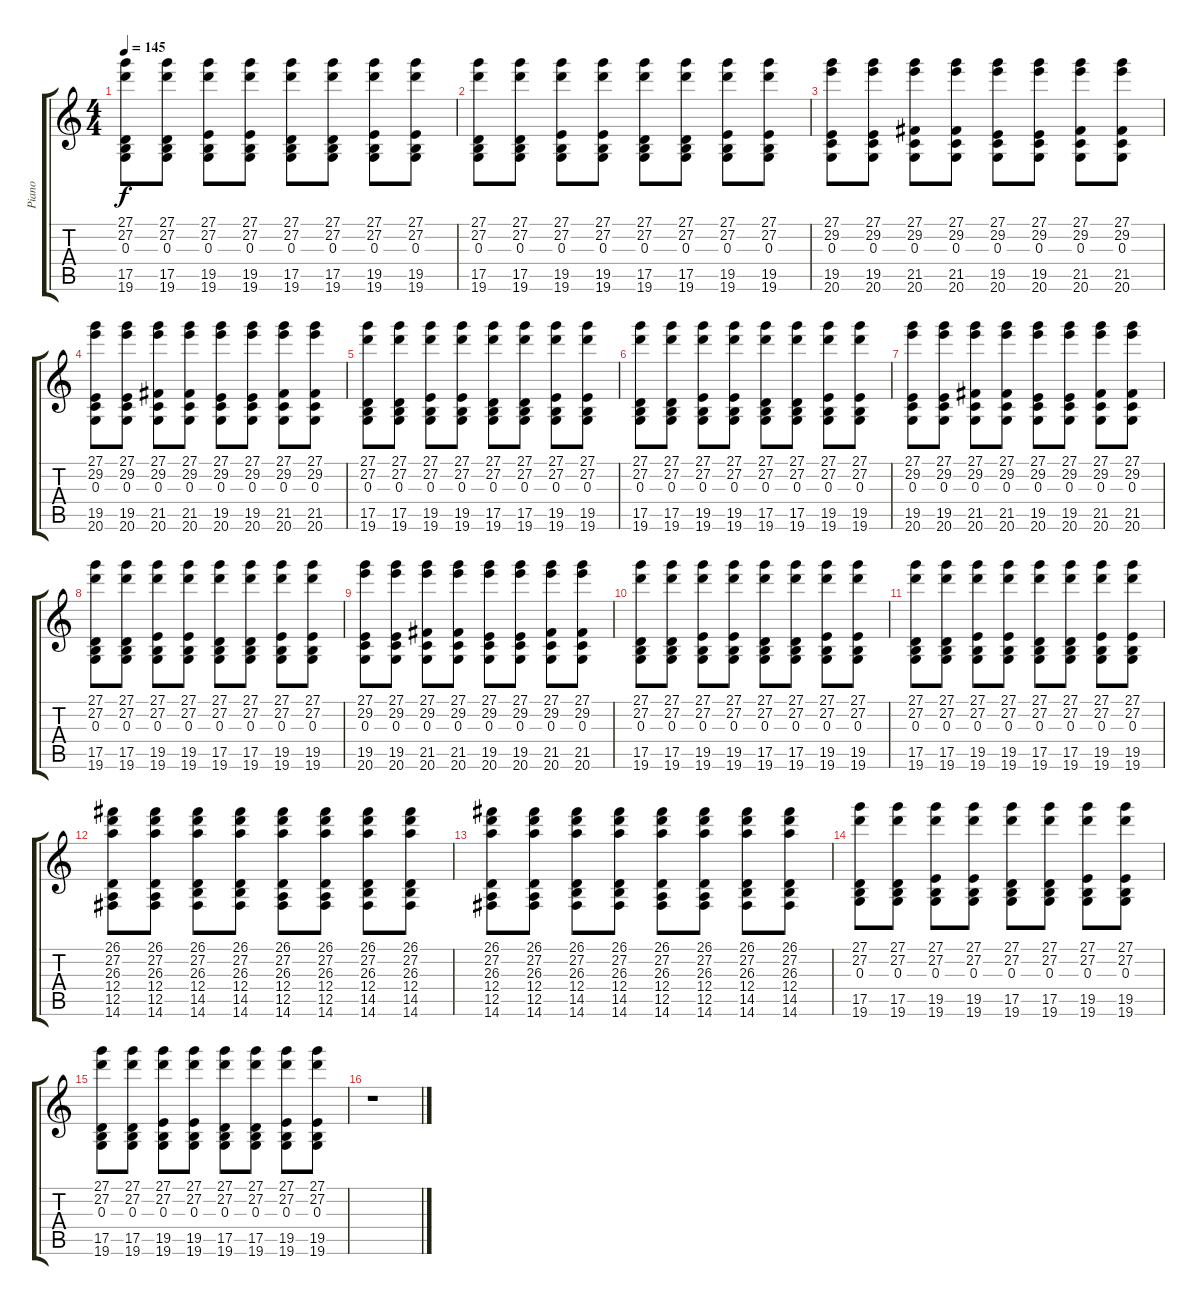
\track ("Piano" "Piano") {instrument honkytonkpiano}
\staff {score tabs}
\tuning (E4 B3 G3 D3 A2 E2) {hide}
\ts (4 4)
\tempo 145
\clef g2
\ks c
(27.1 27.2 0.3 17.5 19.6).8{dy f} (27.1 27.2 0.3 17.5 19.6).8 (27.1 27.2 0.3 19.5 19.6).8 (27.1 27.2 0.3 19.5 19.6).8 (27.1 27.2 0.3 17.5 19.6).8 (27.1 27.2 0.3 17.5 19.6).8 (27.1 27.2 0.3 19.5 19.6).8 (27.1 27.2 0.3 19.5 19.6).8 |
(27.1 27.2 0.3 17.5 19.6).8 (27.1 27.2 0.3 17.5 19.6).8 (27.1 27.2 0.3 19.5 19.6).8 (27.1 27.2 0.3 19.5 19.6).8 (27.1 27.2 0.3 17.5 19.6).8 (27.1 27.2 0.3 17.5 19.6).8 (27.1 27.2 0.3 19.5 19.6).8 (27.1 27.2 0.3 19.5 19.6).8 |
(27.1 29.2 0.3 19.5 20.6).8 (27.1 29.2 0.3 19.5 20.6).8 (27.1 29.2 0.3 21.5 20.6).8 (27.1 29.2 0.3 21.5 20.6).8 (27.1 29.2 0.3 19.5 20.6).8 (27.1 29.2 0.3 19.5 20.6).8 (27.1 29.2 0.3 21.5 20.6).8 (27.1 29.2 0.3 21.5 20.6).8 |
(27.1 29.2 0.3 19.5 20.6).8 (27.1 29.2 0.3 19.5 20.6).8 (27.1 29.2 0.3 21.5 20.6).8 (27.1 29.2 0.3 21.5 20.6).8 (27.1 29.2 0.3 19.5 20.6).8 (27.1 29.2 0.3 19.5 20.6).8 (27.1 29.2 0.3 21.5 20.6).8 (27.1 29.2 0.3 21.5 20.6).8 |
(27.1 27.2 0.3 17.5 19.6).8 (27.1 27.2 0.3 17.5 19.6).8 (27.1 27.2 0.3 19.5 19.6).8 (27.1 27.2 0.3 19.5 19.6).8 (27.1 27.2 0.3 17.5 19.6).8 (27.1 27.2 0.3 17.5 19.6).8 (27.1 27.2 0.3 19.5 19.6).8 (27.1 27.2 0.3 19.5 19.6).8 |
(27.1 27.2 0.3 17.5 19.6).8 (27.1 27.2 0.3 17.5 19.6).8 (27.1 27.2 0.3 19.5 19.6).8 (27.1 27.2 0.3 19.5 19.6).8 (27.1 27.2 0.3 17.5 19.6).8 (27.1 27.2 0.3 17.5 19.6).8 (27.1 27.2 0.3 19.5 19.6).8 (27.1 27.2 0.3 19.5 19.6).8 |
(27.1 29.2 0.3 19.5 20.6).8 (27.1 29.2 0.3 19.5 20.6).8 (27.1 29.2 0.3 21.5 20.6).8 (27.1 29.2 0.3 21.5 20.6).8 (27.1 29.2 0.3 19.5 20.6).8 (27.1 29.2 0.3 19.5 20.6).8 (27.1 29.2 0.3 21.5 20.6).8 (27.1 29.2 0.3 21.5 20.6).8 |
(27.1 27.2 0.3 17.5 19.6).8 (27.1 27.2 0.3 17.5 19.6).8 (27.1 27.2 0.3 19.5 19.6).8 (27.1 27.2 0.3 19.5 19.6).8 (27.1 27.2 0.3 17.5 19.6).8 (27.1 27.2 0.3 17.5 19.6).8 (27.1 27.2 0.3 19.5 19.6).8 (27.1 27.2 0.3 19.5 19.6).8 |
(27.1 29.2 0.3 19.5 20.6).8 (27.1 29.2 0.3 19.5 20.6).8 (27.1 29.2 0.3 21.5 20.6).8 (27.1 29.2 0.3 21.5 20.6).8 (27.1 29.2 0.3 19.5 20.6).8 (27.1 29.2 0.3 19.5 20.6).8 (27.1 29.2 0.3 21.5 20.6).8 (27.1 29.2 0.3 21.5 20.6).8 |
(27.1 27.2 0.3 17.5 19.6).8 (27.1 27.2 0.3 17.5 19.6).8 (27.1 27.2 0.3 19.5 19.6).8 (27.1 27.2 0.3 19.5 19.6).8 (27.1 27.2 0.3 17.5 19.6).8 (27.1 27.2 0.3 17.5 19.6).8 (27.1 27.2 0.3 19.5 19.6).8 (27.1 27.2 0.3 19.5 19.6).8 |
(27.1 27.2 0.3 17.5 19.6).8 (27.1 27.2 0.3 17.5 19.6).8 (27.1 27.2 0.3 19.5 19.6).8 (27.1 27.2 0.3 19.5 19.6).8 (27.1 27.2 0.3 17.5 19.6).8 (27.1 27.2 0.3 17.5 19.6).8 (27.1 27.2 0.3 19.5 19.6).8 (27.1 27.2 0.3 19.5 19.6).8 |
(26.1 27.2 26.3 12.4 12.5 14.6).8 (26.1 27.2 26.3 12.4 12.5 14.6).8 (26.1 27.2 26.3 12.4 14.5 14.6).8 (26.1 27.2 26.3 12.4 14.5 14.6).8 (26.1 27.2 26.3 12.4 12.5 14.6).8 (26.1 27.2 26.3 12.4 12.5 14.6).8 (26.1 27.2 26.3 12.4 14.5 14.6).8 (26.1 27.2 26.3 12.4 14.5 14.6).8 |
(26.1 27.2 26.3 12.4 12.5 14.6).8 (26.1 27.2 26.3 12.4 12.5 14.6).8 (26.1 27.2 26.3 12.4 14.5 14.6).8 (26.1 27.2 26.3 12.4 14.5 14.6).8 (26.1 27.2 26.3 12.4 12.5 14.6).8 (26.1 27.2 26.3 12.4 12.5 14.6).8 (26.1 27.2 26.3 12.4 14.5 14.6).8 (26.1 27.2 26.3 12.4 14.5 14.6).8 |
(27.1 27.2 0.3 17.5 19.6).8 (27.1 27.2 0.3 17.5 19.6).8 (27.1 27.2 0.3 19.5 19.6).8 (27.1 27.2 0.3 19.5 19.6).8 (27.1 27.2 0.3 17.5 19.6).8 (27.1 27.2 0.3 17.5 19.6).8 (27.1 27.2 0.3 19.5 19.6).8 (27.1 27.2 0.3 19.5 19.6).8 |
(27.1 27.2 0.3 17.5 19.6).8 (27.1 27.2 0.3 17.5 19.6).8 (27.1 27.2 0.3 19.5 19.6).8 (27.1 27.2 0.3 19.5 19.6).8 (27.1 27.2 0.3 17.5 19.6).8 (27.1 27.2 0.3 17.5 19.6).8 (27.1 27.2 0.3 19.5 19.6).8 (27.1 27.2 0.3 19.5 19.6).8 |
r.1
